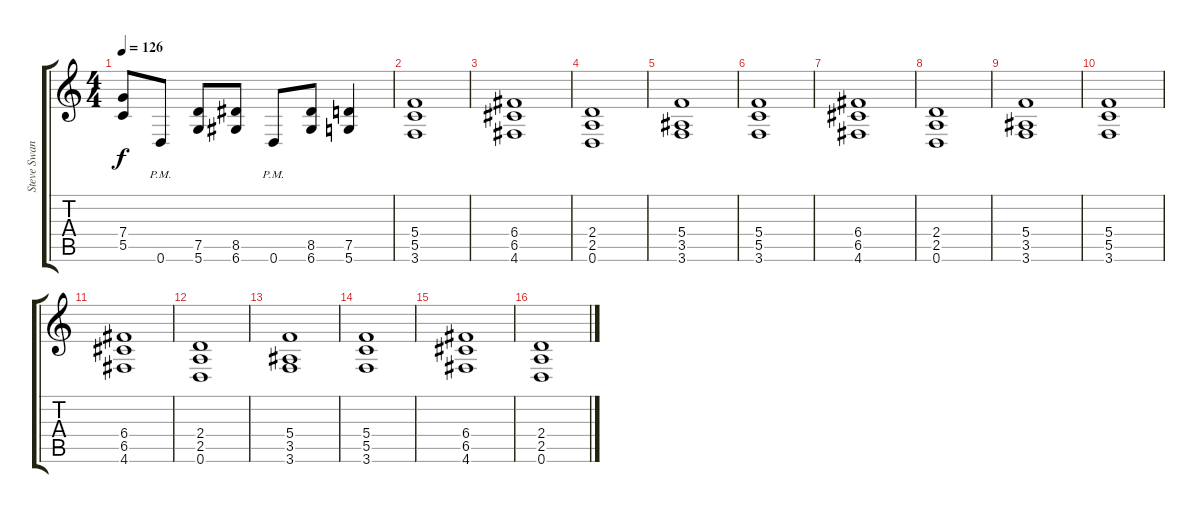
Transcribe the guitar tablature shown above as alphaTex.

\track ("Steve Swanson (Rythm Guitar+Solo)" "Steve Swan") {instrument overdrivenguitar}
\staff {score tabs}
\tuning (D4 A3 F3 C3 G2 D2) {hide}
\ts (4 4)
\tempo 126
\clef g2
\ks c
(7.4 5.5).8{dy f} 0.6{pm}.8 (7.5 5.6).8 (8.5 6.6).8 0.6{pm}.8 (8.5 6.6).8 (7.5 5.6).4 |
(5.4 5.5 3.6).1 |
(6.4 6.5 4.6).1 |
(2.4 2.5 0.6).1 |
(5.4 3.5 3.6).1 |
(5.4 5.5 3.6).1 |
(6.4 6.5 4.6).1 |
(2.4 2.5 0.6).1 |
(5.4 3.5 3.6).1 |
(5.4 5.5 3.6).1 |
(6.4 6.5 4.6).1 |
(2.4 2.5 0.6).1 |
(5.4 3.5 3.6).1 |
(5.4 5.5 3.6).1 |
(6.4 6.5 4.6).1 |
(2.4 2.5 0.6).1
